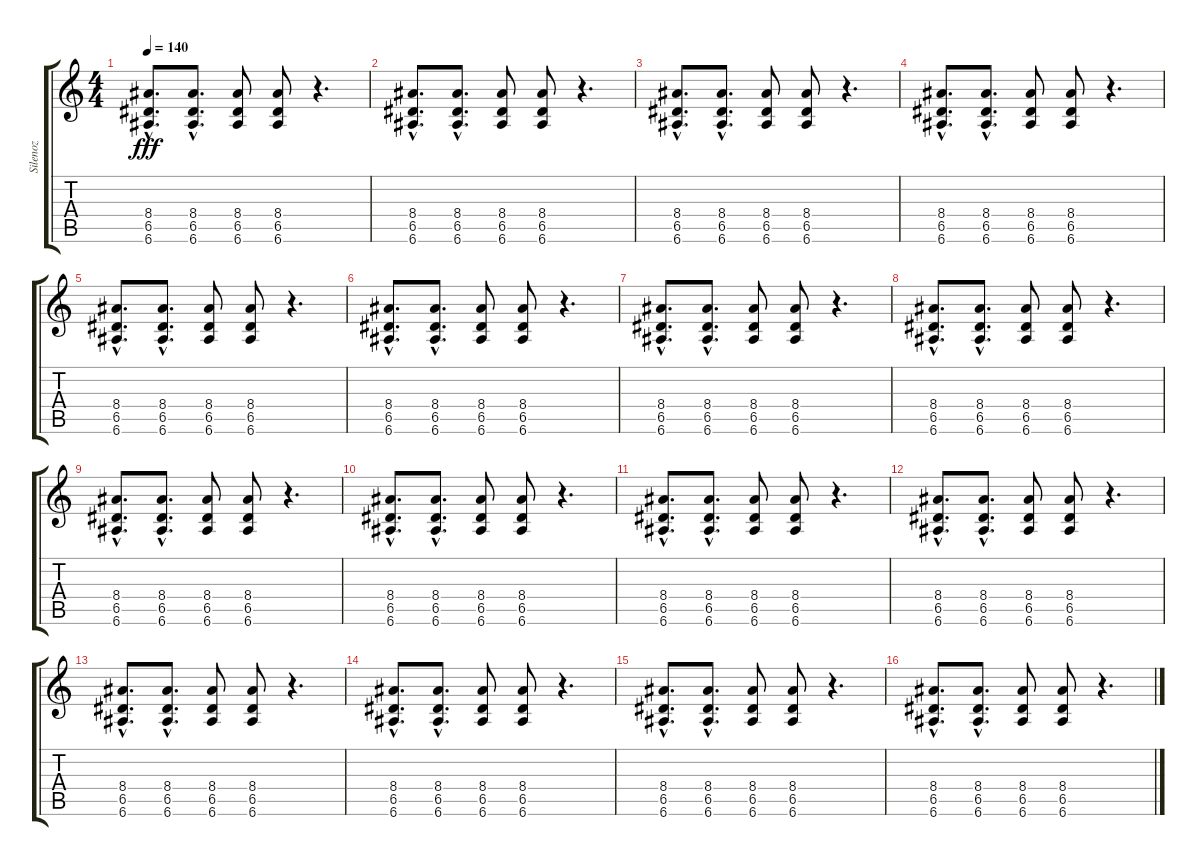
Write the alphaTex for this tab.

\track ("Silenoz" "Silenoz") {instrument distortionguitar}
\staff {score tabs}
\tuning (E4 B3 G3 D3 A2 E2) {hide}
\ts (4 4)
\tempo 140
\clef g2
\ks c
(8.4{hac} 6.5{hac} 6.6{hac}).8{d dy fff} (8.4{hac} 6.5{hac} 6.6{hac}).8{d} (8.4 6.5 6.6).8 (8.4 6.5 6.6).8 r.4{d} |
(8.4{hac} 6.5{hac} 6.6{hac}).8{d} (8.4{hac} 6.5{hac} 6.6{hac}).8{d} (8.4 6.5 6.6).8 (8.4 6.5 6.6).8 r.4{d} |
(8.4{hac} 6.5{hac} 6.6{hac}).8{d} (8.4{hac} 6.5{hac} 6.6{hac}).8{d} (8.4 6.5 6.6).8 (8.4 6.5 6.6).8 r.4{d} |
(8.4{hac} 6.5{hac} 6.6{hac}).8{d} (8.4{hac} 6.5{hac} 6.6{hac}).8{d} (8.4 6.5 6.6).8 (8.4 6.5 6.6).8 r.4{d} |
(8.4{hac} 6.5{hac} 6.6{hac}).8{d} (8.4{hac} 6.5{hac} 6.6{hac}).8{d} (8.4 6.5 6.6).8 (8.4 6.5 6.6).8 r.4{d} |
(8.4{hac} 6.5{hac} 6.6{hac}).8{d} (8.4{hac} 6.5{hac} 6.6{hac}).8{d} (8.4 6.5 6.6).8 (8.4 6.5 6.6).8 r.4{d} |
(8.4{hac} 6.5{hac} 6.6{hac}).8{d} (8.4{hac} 6.5{hac} 6.6{hac}).8{d} (8.4 6.5 6.6).8 (8.4 6.5 6.6).8 r.4{d} |
(8.4{hac} 6.5{hac} 6.6{hac}).8{d} (8.4{hac} 6.5{hac} 6.6{hac}).8{d} (8.4 6.5 6.6).8 (8.4 6.5 6.6).8 r.4{d} |
(8.4{hac} 6.5{hac} 6.6{hac}).8{d} (8.4{hac} 6.5{hac} 6.6{hac}).8{d} (8.4 6.5 6.6).8 (8.4 6.5 6.6).8 r.4{d} |
(8.4{hac} 6.5{hac} 6.6{hac}).8{d} (8.4{hac} 6.5{hac} 6.6{hac}).8{d} (8.4 6.5 6.6).8 (8.4 6.5 6.6).8 r.4{d} |
(8.4{hac} 6.5{hac} 6.6{hac}).8{d} (8.4{hac} 6.5{hac} 6.6{hac}).8{d} (8.4 6.5 6.6).8 (8.4 6.5 6.6).8 r.4{d} |
(8.4{hac} 6.5{hac} 6.6{hac}).8{d} (8.4{hac} 6.5{hac} 6.6{hac}).8{d} (8.4 6.5 6.6).8 (8.4 6.5 6.6).8 r.4{d} |
(8.4{hac} 6.5{hac} 6.6{hac}).8{d} (8.4{hac} 6.5{hac} 6.6{hac}).8{d} (8.4 6.5 6.6).8 (8.4 6.5 6.6).8 r.4{d} |
(8.4{hac} 6.5{hac} 6.6{hac}).8{d} (8.4{hac} 6.5{hac} 6.6{hac}).8{d} (8.4 6.5 6.6).8 (8.4 6.5 6.6).8 r.4{d} |
(8.4{hac} 6.5{hac} 6.6{hac}).8{d} (8.4{hac} 6.5{hac} 6.6{hac}).8{d} (8.4 6.5 6.6).8 (8.4 6.5 6.6).8 r.4{d} |
(8.4{hac} 6.5{hac} 6.6{hac}).8{d} (8.4{hac} 6.5{hac} 6.6{hac}).8{d} (8.4 6.5 6.6).8 (8.4 6.5 6.6).8 r.4{d}
